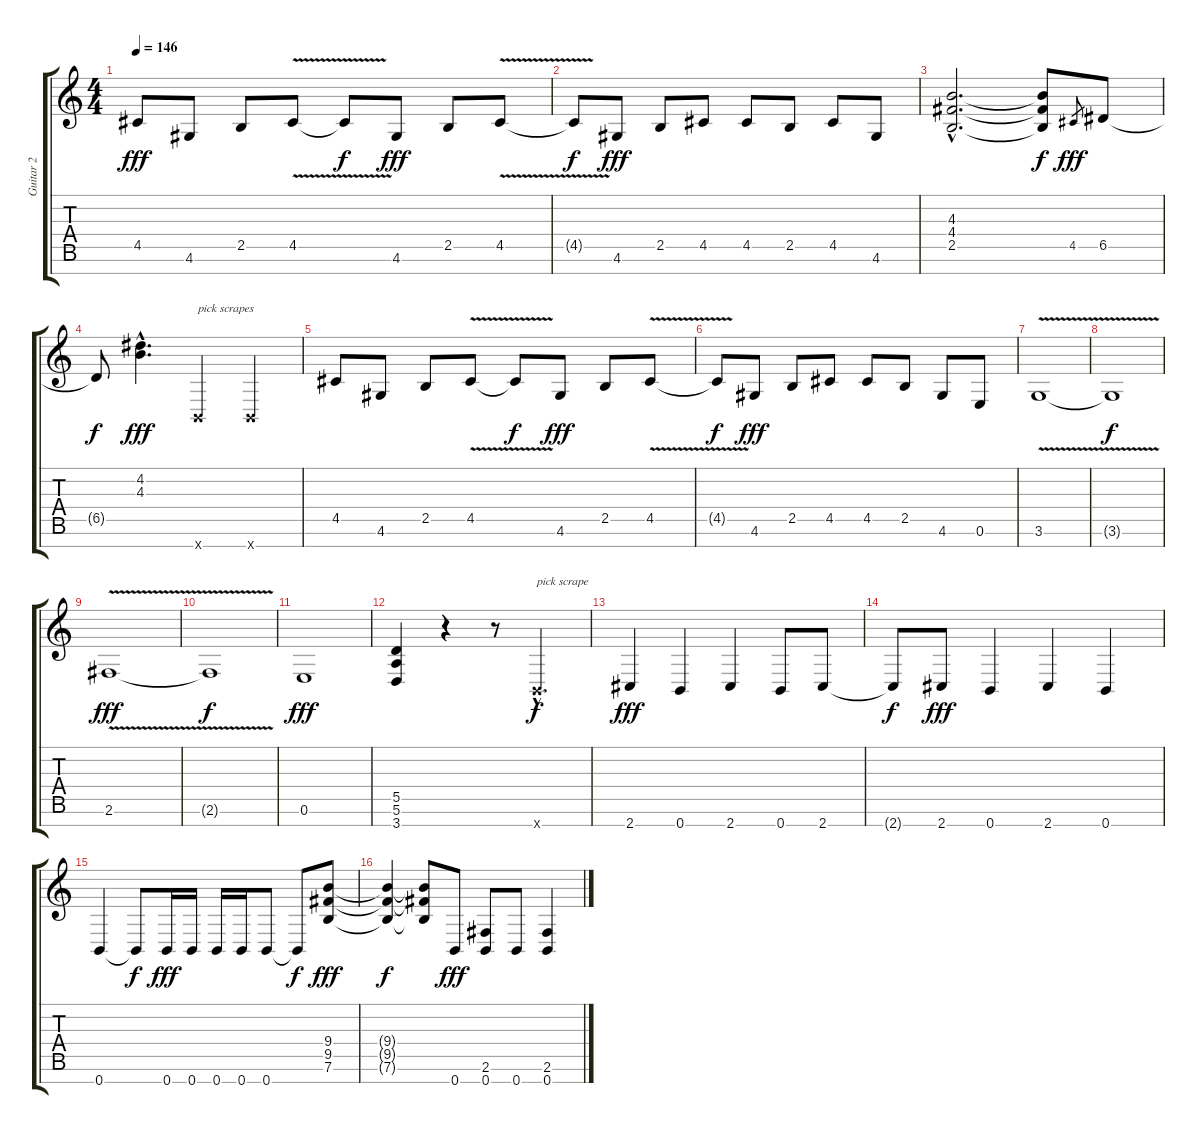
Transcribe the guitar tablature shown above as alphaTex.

\track ("Guitar 2" "Guitar 2") {instrument distortionguitar}
\staff {score tabs}
\tuning (E4 B3 G3 D3 A2 E2 B1) {hide}
\ts (4 4)
\tempo 146
\clef g2
\ks c
4.5.8{dy fff} 4.6.8 2.5.8 4.5{v}.8 4.5{t}.8{dy f} 4.6.8{dy fff} 2.5.8 4.5{v}.8 |
4.5{t}.8{dy f} 4.6.8{dy fff} 2.5.8 4.5.8 4.5.8 2.5.8 4.5.8 4.6.8 |
(4.3{hac} 4.4{hac} 2.5{hac}).2{d} (4.3{t} 4.4{t} 2.5{t}).8{dy f} 4.5.8{gr dy fff} 6.5.8 |
6.5{t}.8{dy f} (4.2{hac} 4.3{hac}).4{d dy fff} 0.7{x}.4{txt "pick scrapes"} 0.7{x}.4 |
4.5.8 4.6.8 2.5.8 4.5{v}.8 4.5{t}.8{dy f} 4.6.8{dy fff} 2.5.8 4.5{v}.8 |
4.5{t}.8{dy f} 4.6.8{dy fff} 2.5.8 4.5.8 4.5.8 2.5.8 4.6.8 0.6.8 |
3.6{v}.1 |
3.6{t}.1{dy f} |
2.6{v}.1{dy fff} |
2.6{t}.1{dy f} |
0.6.1{dy fff} |
(5.5 5.6 3.7).4 r.4 r.8 0.7{hac x}.4{d txt "pick scrape" dy f} |
2.7.4{dy fff} 0.7.4 2.7.4 0.7.8 2.7.8 |
2.7{t}.8{dy f} 2.7.8{dy fff} 0.7.4 2.7.4 0.7.4 |
0.7.4 0.7{t}.8{dy f} 0.7.16{dy fff} 0.7.16 0.7.16 0.7.16 0.7.8 0.7{t}.8{dy f} (9.4 9.5 7.6).8{dy fff} |
(9.4{t} 9.5{t} 7.6{t}).4{dy f} (9.4{t} 9.5{t} 7.6{t}).8 0.7.8{dy fff} (2.6 0.7).8 0.7.8 (2.6 0.7).4
